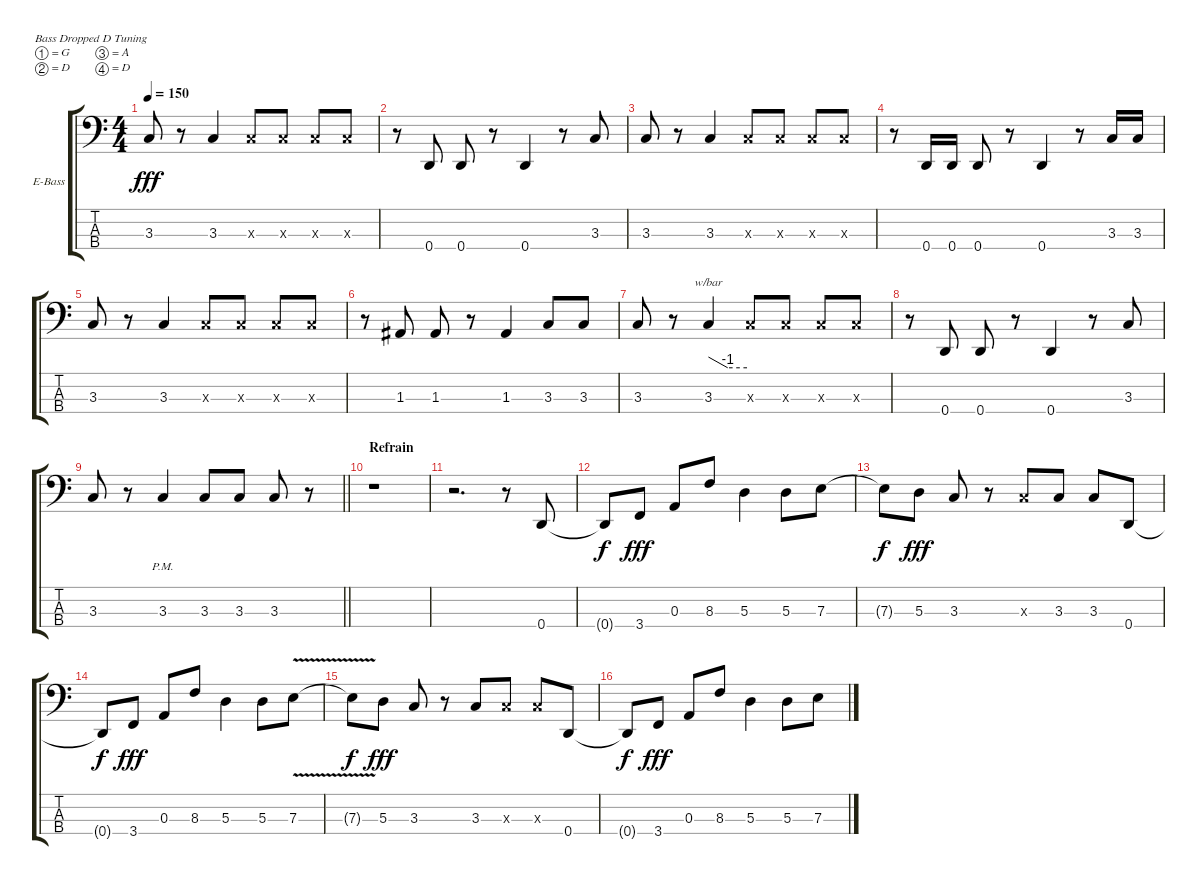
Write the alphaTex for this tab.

\bracketExtendMode groupsimilarinstruments
\firstSystemTrackNameOrientation horizontal
\otherSystemsTrackNameOrientation horizontal
\track ("Bass Guitar" "E-Bass") {instrument electricbasspick}
\staff {score tabs}
\tuning (G2 D2 A1 D1)
\ts (4 4)
\tempo 150
\clef f4
\ks c
3.3.8{dy fff} r.8 3.3.4 3.3{x}.8 3.3{x}.8 3.3{x}.8 3.3{x}.8 |
r.8 0.4.8 0.4.8 r.8 0.4.4 r.8 3.3.8 |
3.3.8 r.8 3.3.4 3.3{x}.8 3.3{x}.8 3.3{x}.8 3.3{x}.8 |
r.8 0.4.16 0.4.16 0.4.8 r.8 0.4.4 r.8 3.3.16 3.3.16 |
3.3.8 r.8 3.3.4 3.3{x}.8 3.3{x}.8 3.3{x}.8 3.3{x}.8 |
r.8 1.3.8 1.3.8 r.8 1.3.4 3.3.8 3.3.8 |
3.3.8 r.8 3.3.4{tbe (custom default 0 0 30 -4 60 -4)} 3.3{x}.8 3.3{x}.8 3.3{x}.8 3.3{x}.8 |
r.8 0.4.8 0.4.8 r.8 0.4.4 r.8 3.3.8 |
\barLineRight lightlight
3.3.8 r.8 3.3{pm}.4 3.3.8 3.3.8 3.3.8 r.8 |
\section ("" "Refrain")
r.1 |
r.2{d} r.8 0.4.8 |
0.4{t}.8{dy f} 3.4.8{dy fff} 0.3.8 8.3.8 5.3.4 5.3.8 7.3.8 |
7.3{t}.8{dy f} 5.3.8{dy fff} 3.3.8 r.8 3.3{x}.8 3.3.8 3.3.8 0.4.8 |
0.4{t}.8{dy f} 3.4.8{dy fff} 0.3.8 8.3.8 5.3.4 5.3.8 7.3{v}.8 |
7.3{v t}.8{dy f} 5.3.8{dy fff} 3.3.8 r.8 3.3.8 3.3{x}.8 3.3{x}.8 0.4.8 |
0.4{t}.8{dy f} 3.4.8{dy fff} 0.3.8 8.3.8 5.3.4 5.3.8 7.3.8
